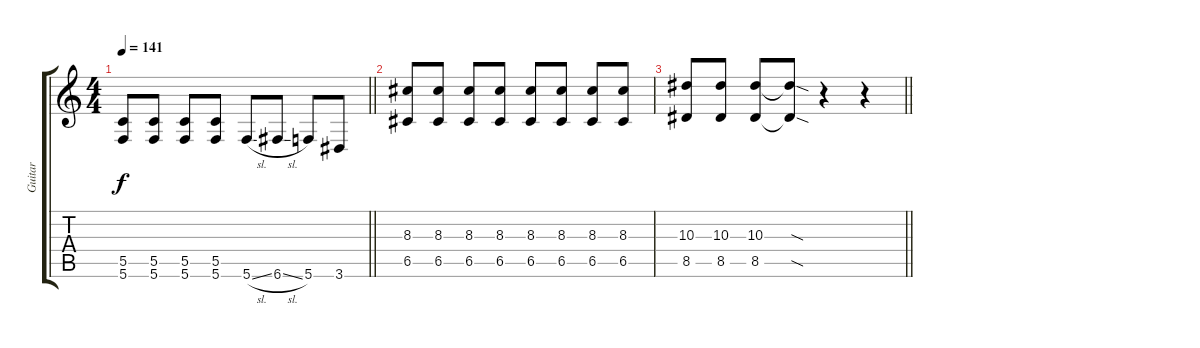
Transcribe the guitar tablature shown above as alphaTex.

\track ("Guitar" "Guitar") {instrument overdrivenguitar}
\staff {score tabs}
\tuning (D4 A3 F3 C3 G2 C2) {hide}
\ts (4 4)
\tempo 141
\clef g2
\barLineRight lightlight
\ks c
(5.5{t} 5.6{t}).8{dy f} (5.5 5.6).8 (5.5 5.6).8 (5.5 5.6).8 5.6{sl}.8 6.6{sl}.8 5.6.8 3.6.8 |
(8.3 6.5).8 (8.3 6.5).8 (8.3 6.5).8 (8.3 6.5).8 (8.3 6.5).8 (8.3 6.5).8 (8.3 6.5).8 (8.3 6.5).8 |
\barLineRight lightlight
(10.3 8.5).8 (10.3 8.5).8 (10.3 8.5).8 (10.3{sod t} 8.5{sod t}).8 r.4 r.4
